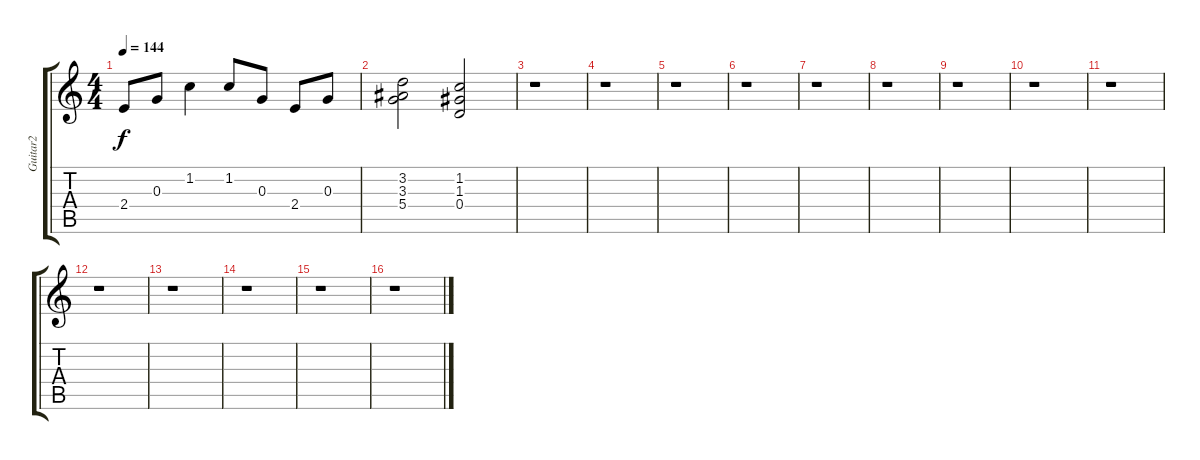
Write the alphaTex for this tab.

\track ("Guitar2             " "Guitar2   ") {instrument acousticguitarsteel}
\staff {score tabs}
\tuning (E4 B3 G3 D3 A2 E2) {hide}
\ts (4 4)
\tempo 144
\clef g2
\ks c
2.4.8{dy f} 0.3.8 1.2.4 1.2.8 0.3.8 2.4.8 0.3.8 |
(3.2 3.3 5.4).2 (1.2 1.3 0.4).2 |
r.1 |
r.1 |
r.1 |
r.1 |
r.1 |
r.1 |
r.1 |
r.1 |
r.1 |
r.1 |
r.1 |
r.1 |
r.1 |
r.1
